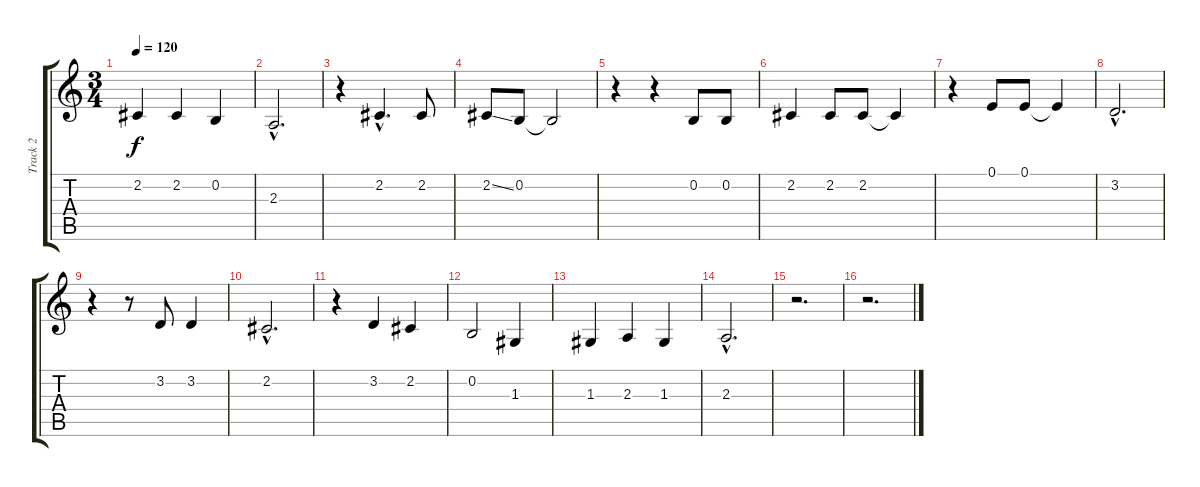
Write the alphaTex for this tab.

\track ("Track 2" "Track 2") {instrument fx5brightness}
\staff {score tabs}
\tuning (E4 B3 G3 D3 A2 E2) {hide}
\ts (3 4)
\tempo 120
\clef g2
\ks c
2.2.4{dy f} 2.2.4 0.2.4 |
2.3{hac}.2{d} |
r.4 2.2{hac}.4{d} 2.2.8 |
2.2{ss}.8 0.2.8 0.2{t}.2 |
r.4 r.4 0.2.8 0.2.8 |
2.2.4 2.2.8 2.2.8 2.2{t}.4 |
r.4 0.1.8 0.1.8 0.1{t}.4 |
3.2{hac}.2{d} |
r.4 r.8 3.2.8 3.2.4 |
2.2{hac}.2{d} |
r.4 3.2.4 2.2.4 |
0.2.2 1.3.4 |
1.3.4 2.3.4 1.3.4 |
2.3{hac}.2{d} |
r.2{d} |
r.2{d}
